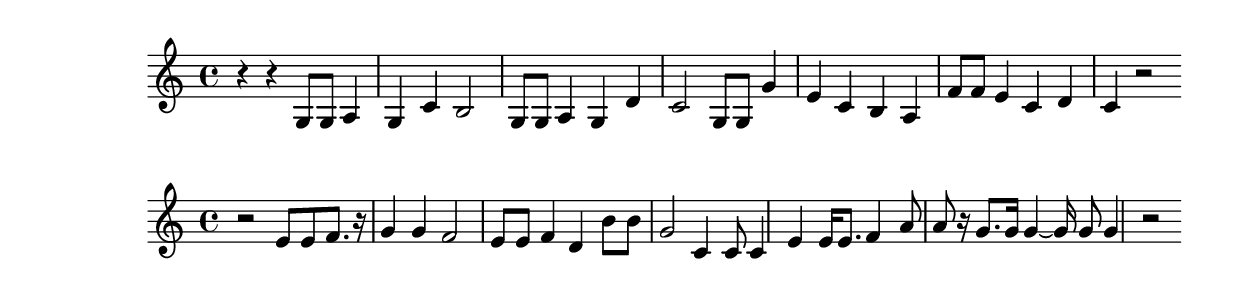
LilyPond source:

\new Staff  = xawyezyadeebwbc { r 4  
      r 4  
      g 8  
      g 8  
      a 4  
      g 4  
      c' 4  
      b 2  
      g 8  
      g 8  
      a 4  
      g 4  
      d' 4  
      c' 2  
      g 8  
      g 8  
      g' 4  
      e' 4  
      c' 4  
      b 4  
      a 4  
      f' 8  
      f' 8  
      e' 4  
      c' 4  
      d' 4  
      c' 4  
      r 2  
       } 
     
 
\new Staff  = xawyezyadeebyya { r 2  
      e' 8  
      e' 8  
      f' 8.  
      r 16  
      g' 4  
      g' 4  
      f' 2  
      e' 8  
      e' 8  
      f' 4  
      d' 4  
      b' 8  
      b' 8  
      g' 2  
      c' 4  
      c' 8  
      c' 4  
      e' 4  
      e' 16  
      e' 8.  
      f' 4  
      a' 8  
      a' 8  
      r 16  
      g' 8.  
      g' 16  
      g' 4  ~  
      g' 16  
      g' 8  
      g' 4  
      r 2  
       } 
     
 
